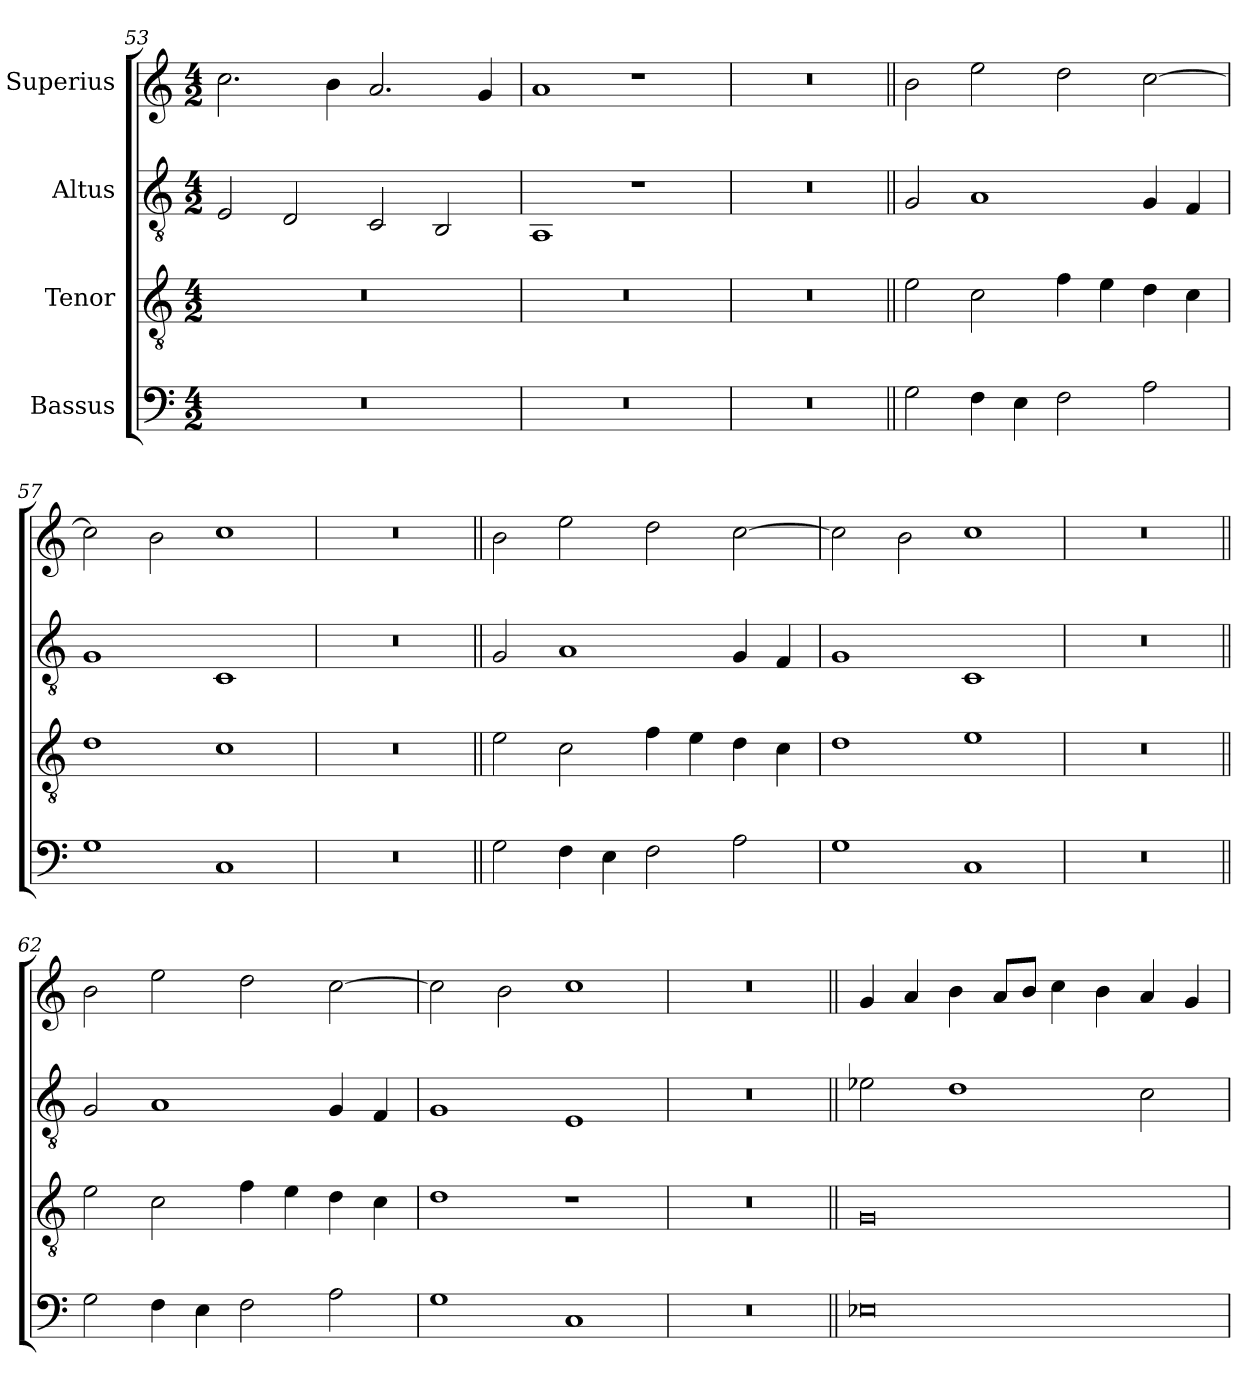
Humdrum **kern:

**kern	**kern	**kern	**kern
*part4	*part3	*part2	*part1
*staff4	*staff3	*staff2	*staff1
*I"Bassus	*I"Tenor	*I"Altus	*I"Superius
*clefF4	*clefGv2	*clefGv2	*clefG2
*k[]	*k[]	*k[]	*k[]
*C:	*C:	*C:	*C:
*M4/2	*M4/2	*M4/2	*M4/2
=53	=53	=53	=53
0r	0r	2E/	2.cc\
.	.	2D/	.
.	.	.	4b\
.	.	2Ci/	2.ai/
.	.	2BBi/	.
.	.	.	4gi/
=54	=54	=54	=54
0r	0r	1AAi/	1ai/
.	.	1r	1r
=55	=55	=55	=55
0r	0r	0r	0r
=56||	=56||	=56||	=56||
2G\	2e\	2G/	2b\
4F\	2c\	1A/	2ee\
4E\	.	.	.
2F\	4f\	.	2dd\
.	4e\	.	.
2A\	4d\	4G/	[2cc\
.	4c\	4F/	.
=57	=57	=57	=57
1G\	1di\	1G/	2cci\]
.	.	.	2bi\
1C/	1ci\	1C/	1cci\
=58	=58	=58	=58
0r	0r	0r	0r
!!LO:LB:g=z
=59||	=59||	=59||	=59||
2G\	2e\	2G/	2b\
4F\	2c\	1A/	2ee\
4E\	.	.	.
2F\	4f\	.	2dd\
.	4e\	.	.
2A\	4d\	4G/	[2cc\
.	4c\	4F/	.
=60	=60	=60	=60
1G\	1di\	1G/	2cci\]
.	.	.	2bi\
1C/	1ei\	1C/	1cci\
=61	=61	=61	=61
0r	0r	0r	0r
=62||	=62||	=62||	=62||
2G\	2e\	2G/	2b\
4F\	2c\	1A/	2ee\
4E\	.	.	.
2F\	4f\	.	2dd\
.	4e\	.	.
2A\	4d\	4G/	[2cc\
.	4c\	4F/	.
=63	=63	=63	=63
1G\	1di\	1G/	2cci\]
.	.	.	2bi\
1C/	1r	1E/	1cci\
=64	=64	=64	=64
0r	0r	0r	0r
!!LO:LB:g=z
=65||	=65||	=65||	=65||
0E-Xi\	0G/	2e-Xi\	4g/
.	.	.	4a/
.	.	1di\	4b\
.	.	.	8a/L
.	.	.	8b/J
.	.	.	4cc\
.	.	.	4b\
.	.	2ci\	4a/
.	.	.	4g/
=	=	=	=
*-	*-	*-	*-
